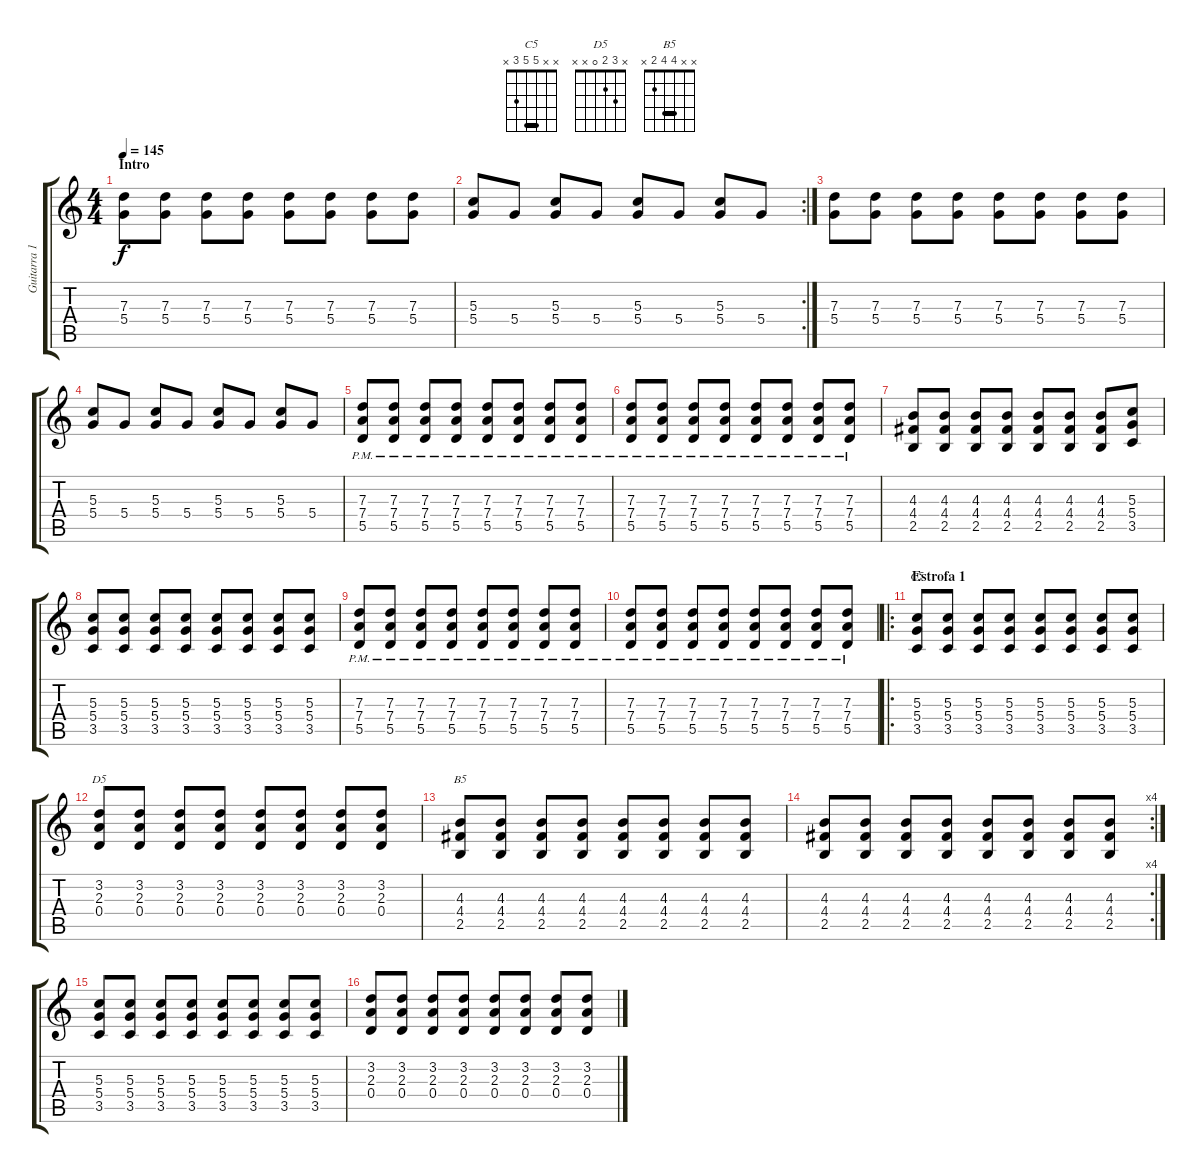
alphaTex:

\track ("Guitarra 1" "Guitarra 1") {instrument distortionguitar}
\staff {score tabs}
\tuning (E4 B3 G3 D3 A2 E2) {hide}
\chord ("C5" x x 5 5 3 x) {barre 5}
\chord ("D5" x 3 2 0 x x)
\chord ("B5" x x 4 4 2 x) {barre 4}
\ts (4 4)
\section ("" "Intro")
\tempo 145
\clef g2
\ks c
(7.3 5.4).8{dy f instrument distortionguitar} (7.3 5.4).8 (7.3 5.4).8 (7.3 5.4).8 (7.3 5.4).8 (7.3 5.4).8 (7.3 5.4).8 (7.3 5.4).8 |
\rc 2
(5.3 5.4).8 5.4.8 (5.3 5.4).8 5.4.8 (5.3 5.4).8 5.4.8 (5.3 5.4).8 5.4.8 |
(7.3 5.4).8 (7.3 5.4).8 (7.3 5.4).8 (7.3 5.4).8 (7.3 5.4).8 (7.3 5.4).8 (7.3 5.4).8 (7.3 5.4).8 |
(5.3 5.4).8 5.4.8 (5.3 5.4).8 5.4.8 (5.3 5.4).8 5.4.8 (5.3 5.4).8 5.4.8 |
(7.3{pm} 7.4{pm} 5.5{pm}).8 (7.3{pm} 7.4{pm} 5.5{pm}).8 (7.3{pm} 7.4{pm} 5.5{pm}).8 (7.3{pm} 7.4{pm} 5.5{pm}).8 (7.3{pm} 7.4{pm} 5.5{pm}).8 (7.3{pm} 7.4{pm} 5.5{pm}).8 (7.3{pm} 7.4{pm} 5.5{pm}).8 (7.3{pm} 7.4{pm} 5.5{pm}).8 |
(7.3{pm} 7.4{pm} 5.5{pm}).8 (7.3{pm} 7.4{pm} 5.5{pm}).8 (7.3{pm} 7.4{pm} 5.5{pm}).8 (7.3{pm} 7.4{pm} 5.5{pm}).8 (7.3{pm} 7.4{pm} 5.5{pm}).8 (7.3{pm} 7.4{pm} 5.5{pm}).8 (7.3{pm} 7.4{pm} 5.5{pm}).8 (7.3{pm} 7.4{pm} 5.5{pm}).8 |
(4.3 4.4 2.5).8 (4.3 4.4 2.5).8 (4.3 4.4 2.5).8 (4.3 4.4 2.5).8 (4.3 4.4 2.5).8 (4.3 4.4 2.5).8 (4.3 4.4 2.5).8 (5.3 5.4 3.5).8 |
(5.3 5.4 3.5).8 (5.3 5.4 3.5).8 (5.3 5.4 3.5).8 (5.3 5.4 3.5).8 (5.3 5.4 3.5).8 (5.3 5.4 3.5).8 (5.3 5.4 3.5).8 (5.3 5.4 3.5).8 |
(7.3{pm} 7.4{pm} 5.5{pm}).8 (7.3{pm} 7.4{pm} 5.5{pm}).8 (7.3{pm} 7.4{pm} 5.5{pm}).8 (7.3{pm} 7.4{pm} 5.5{pm}).8 (7.3{pm} 7.4{pm} 5.5{pm}).8 (7.3{pm} 7.4{pm} 5.5{pm}).8 (7.3{pm} 7.4{pm} 5.5{pm}).8 (7.3{pm} 7.4{pm} 5.5{pm}).8 |
(7.3{pm} 7.4{pm} 5.5{pm}).8 (7.3{pm} 7.4{pm} 5.5{pm}).8 (7.3{pm} 7.4{pm} 5.5{pm}).8 (7.3{pm} 7.4{pm} 5.5{pm}).8 (7.3{pm} 7.4{pm} 5.5{pm}).8 (7.3{pm} 7.4{pm} 5.5{pm}).8 (7.3{pm} 7.4{pm} 5.5{pm}).8 (7.3{pm} 7.4{pm} 5.5{pm}).8 |
\ro
\section ("" "Estrofa 1")
(5.3 5.4 3.5).8{ch "C5"} (5.3 5.4 3.5).8 (5.3 5.4 3.5).8 (5.3 5.4 3.5).8 (5.3 5.4 3.5).8 (5.3 5.4 3.5).8 (5.3 5.4 3.5).8 (5.3 5.4 3.5).8 |
(3.2 2.3 0.4).8{ch "D5"} (3.2 2.3 0.4).8 (3.2 2.3 0.4).8 (3.2 2.3 0.4).8 (3.2 2.3 0.4).8 (3.2 2.3 0.4).8 (3.2 2.3 0.4).8 (3.2 2.3 0.4).8 |
(4.3 4.4 2.5).8{ch "B5"} (4.3 4.4 2.5).8 (4.3 4.4 2.5).8 (4.3 4.4 2.5).8 (4.3 4.4 2.5).8 (4.3 4.4 2.5).8 (4.3 4.4 2.5).8 (4.3 4.4 2.5).8 |
\rc 4
(4.3 4.4 2.5).8 (4.3 4.4 2.5).8 (4.3 4.4 2.5).8 (4.3 4.4 2.5).8 (4.3 4.4 2.5).8 (4.3 4.4 2.5).8 (4.3 4.4 2.5).8 (4.3 4.4 2.5).8 |
(5.3 5.4 3.5).8 (5.3 5.4 3.5).8 (5.3 5.4 3.5).8 (5.3 5.4 3.5).8 (5.3 5.4 3.5).8 (5.3 5.4 3.5).8 (5.3 5.4 3.5).8 (5.3 5.4 3.5).8 |
(3.2 2.3 0.4).8 (3.2 2.3 0.4).8 (3.2 2.3 0.4).8 (3.2 2.3 0.4).8 (3.2 2.3 0.4).8 (3.2 2.3 0.4).8 (3.2 2.3 0.4).8 (3.2 2.3 0.4).8
